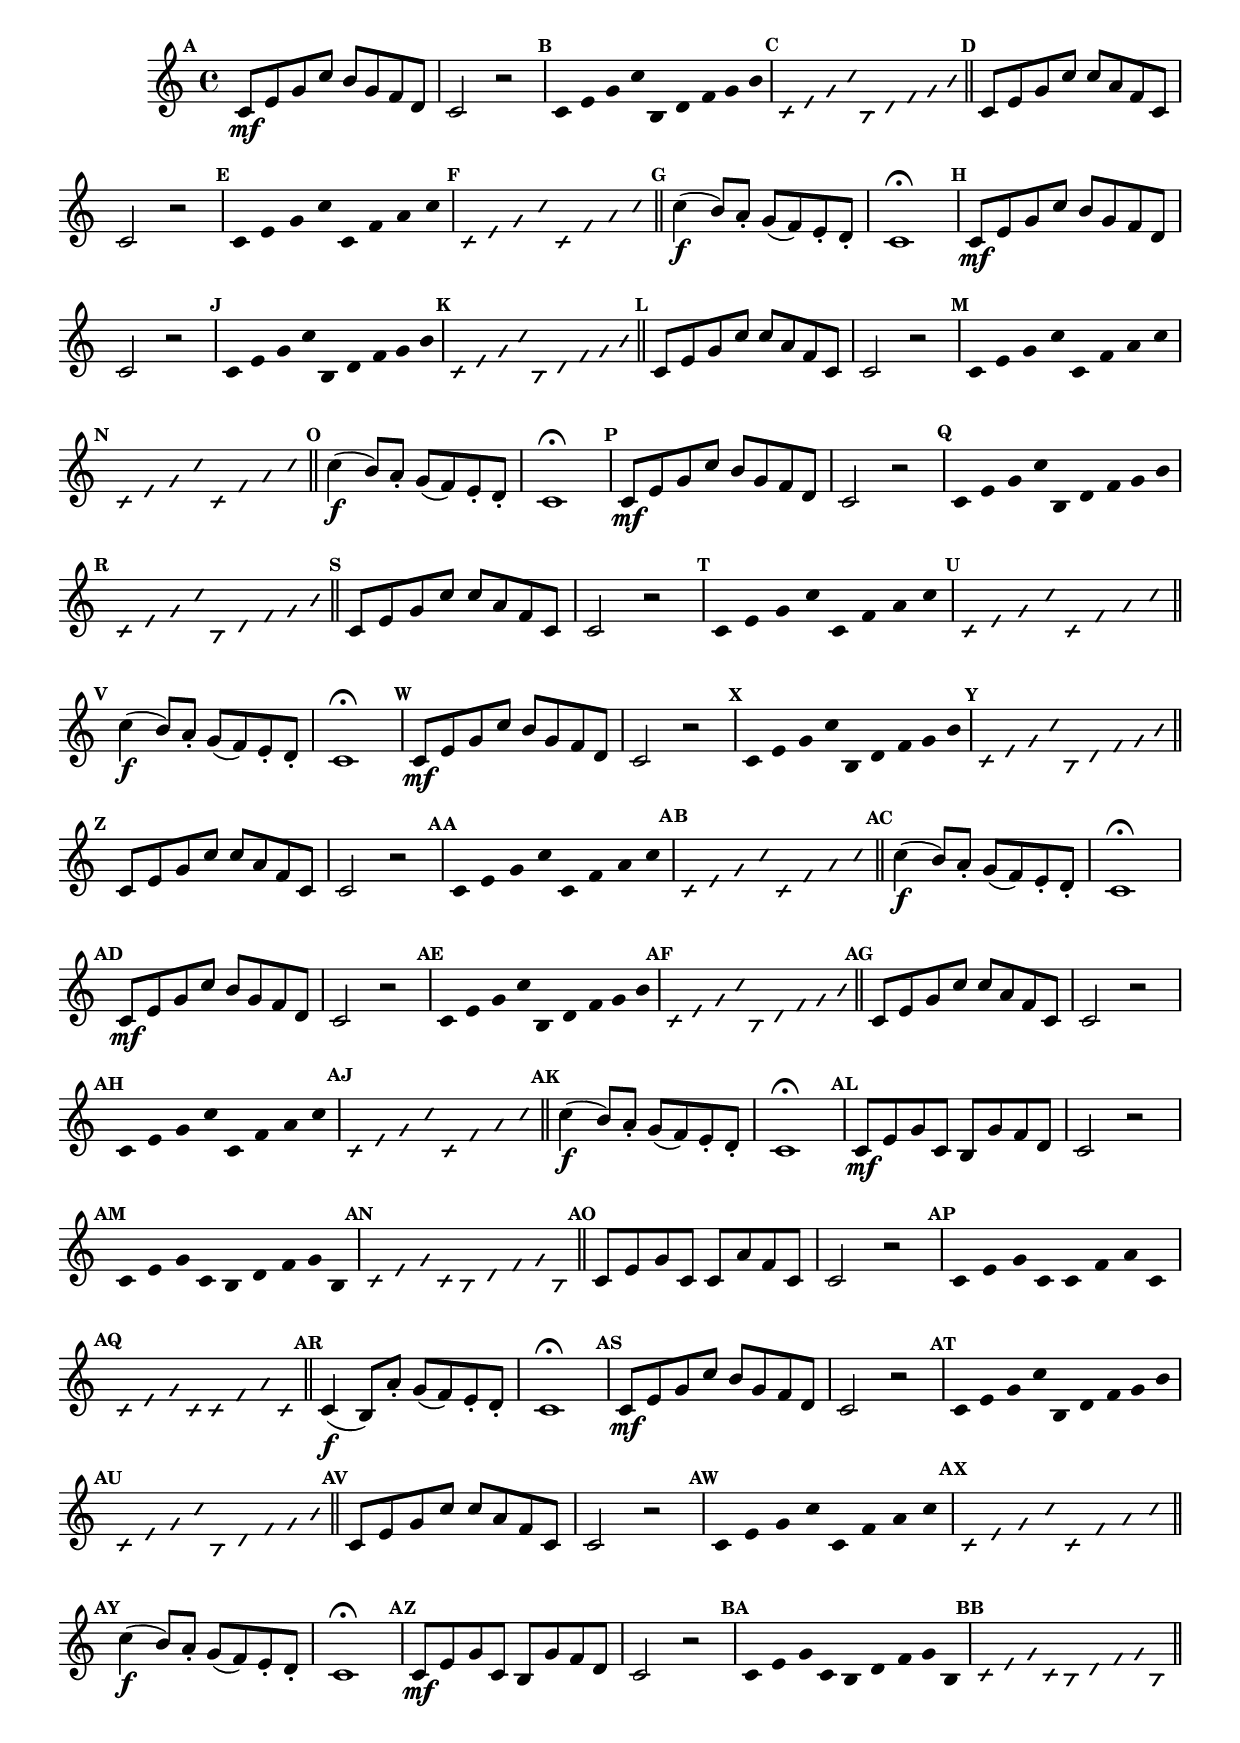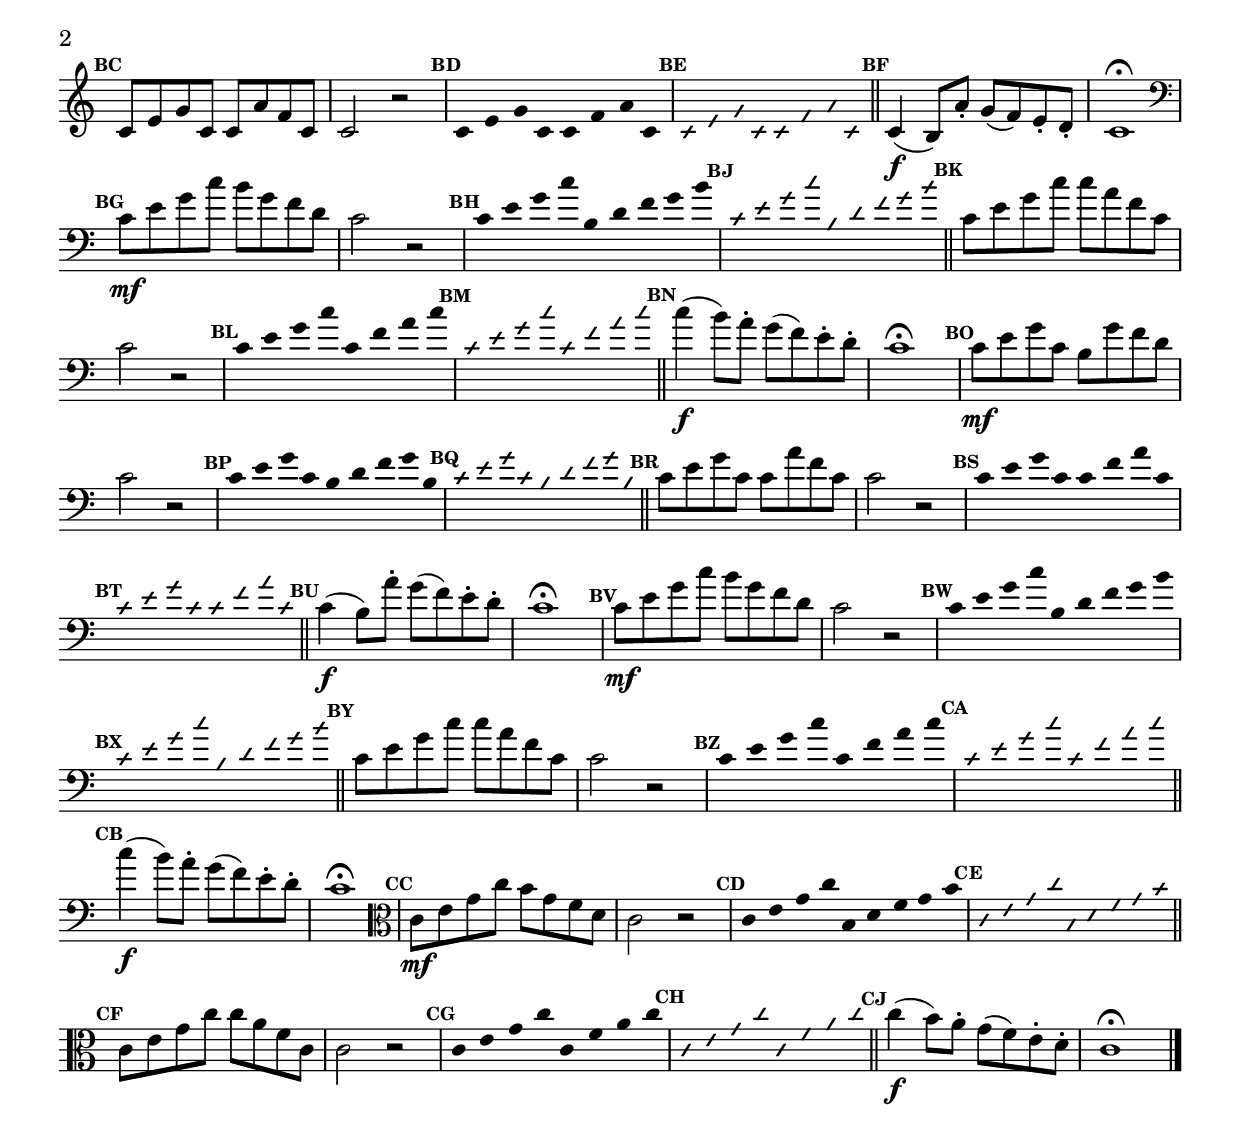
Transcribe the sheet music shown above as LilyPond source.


\version "2.14.2"

%\header { texidoc="35 - Aquecendo e Divertindo-se com a escala mixolidia" }


%INICIA INTERVALOS 

\relative c' {

  \override Score.BarNumber #'transparent = ##t
  \override Score.RehearsalMark #'font-size = #-2
                                %\override Score.RehearsalMark #'font-family = #'
  \set Score.markFormatter = #format-mark-numbers
  \key c \major

                                % CLARINETE

  \tag #'cl {

    \mark \default c8\mf e g c b g f d c2 r


    \override Stem #'transparent = ##t
    \override Beam #'transparent = ##t
    \override Voice.NoteHead #'stencil = #ly:text-interface::print
    \override Voice.NoteHead #'text = #(make-musicglyph-markup "noteheads.s2")

    \mark \default c4*4/9 e g c b, d f g b

    \override NoteHead #'style = #'slash
    \override NoteHead #'font-size = #-5
    \override Voice.NoteHead #'stencil = #ly:text-interface::print
    \override Voice.NoteHead #'text = #(make-musicglyph-markup "noteheads.s2slash")

    \mark \default c,4*4/9 e g c b, d f g b

    \revert NoteHead #'style
    \revert Stem #'transparent 
    \revert Beam #'transparent
    \revert NoteHead #'font-size
    \revert Voice.NoteHead #'stencil

    \revert Voice.NoteHead #'text
    \bar "||"

    \mark \default c,8 e g c c a f c c2 r

    \override Stem #'transparent = ##t
    \override Beam #'transparent = ##t
    \override Voice.NoteHead #'stencil = #ly:text-interface::print
    \override Voice.NoteHead #'text = #(make-musicglyph-markup "noteheads.s2")

    \mark \default c8 e g c c, f a c

    \override NoteHead #'style = #'slash
    \override NoteHead #'font-size = #-5
    \override Voice.NoteHead #'stencil = #ly:text-interface::print
    \override Voice.NoteHead #'text = #(make-musicglyph-markup "noteheads.s2slash")

    \mark \default c,8 e g c c, f a c

    \revert NoteHead #'style
    \revert Stem #'transparent 
    \revert Beam #'transparent
    \revert NoteHead #'font-size
    \revert Voice.NoteHead #'stencil

    \revert Voice.NoteHead #'text
    \bar "||"


    \mark \default c4\f( b8) a-. g( f) e-. d-. c1\fermata



  }

                                % FLAUTA

  \tag #'fl {

    \mark \default c8\mf e g c b g f d c2 r


    \override Stem #'transparent = ##t
    \override Beam #'transparent = ##t
    \override Voice.NoteHead #'stencil = #ly:text-interface::print
    \override Voice.NoteHead #'text = #(make-musicglyph-markup "noteheads.s2")

    \mark \default c4*4/9 e g c b, d f g b

    \override NoteHead #'style = #'slash
    \override NoteHead #'font-size = #-5
    \override Voice.NoteHead #'stencil = #ly:text-interface::print
    \override Voice.NoteHead #'text = #(make-musicglyph-markup "noteheads.s2slash")

    \mark \default c,4*4/9 e g c b, d f g b

    \revert NoteHead #'style
    \revert Stem #'transparent 
    \revert Beam #'transparent
    \revert NoteHead #'font-size
    \revert Voice.NoteHead #'stencil

    \revert Voice.NoteHead #'text
    \bar "||"

    \mark \default c,8 e g c c a f c c2 r

    \override Stem #'transparent = ##t
    \override Beam #'transparent = ##t
    \override Voice.NoteHead #'stencil = #ly:text-interface::print
    \override Voice.NoteHead #'text = #(make-musicglyph-markup "noteheads.s2")

    \mark \default c8 e g c c, f a c

    \override NoteHead #'style = #'slash
    \override NoteHead #'font-size = #-5
    \override Voice.NoteHead #'stencil = #ly:text-interface::print
    \override Voice.NoteHead #'text = #(make-musicglyph-markup "noteheads.s2slash")

    \mark \default c,8 e g c c, f a c

    \revert NoteHead #'style
    \revert Stem #'transparent 
    \revert Beam #'transparent
    \revert NoteHead #'font-size
    \revert Voice.NoteHead #'stencil

    \revert Voice.NoteHead #'text
    \bar "||"


    \mark \default c4\f( b8) a-. g( f) e-. d-. c1\fermata



  }

                                % OBOÉ

  \tag #'ob {

    \mark \default c8\mf e g c b g f d c2 r


    \override Stem #'transparent = ##t
    \override Beam #'transparent = ##t
    \override Voice.NoteHead #'stencil = #ly:text-interface::print
    \override Voice.NoteHead #'text = #(make-musicglyph-markup "noteheads.s2")

    \mark \default c4*4/9 e g c b, d f g b

    \override NoteHead #'style = #'slash
    \override NoteHead #'font-size = #-5
    \override Voice.NoteHead #'stencil = #ly:text-interface::print
    \override Voice.NoteHead #'text = #(make-musicglyph-markup "noteheads.s2slash")

    \mark \default c,4*4/9 e g c b, d f g b

    \revert NoteHead #'style
    \revert Stem #'transparent 
    \revert Beam #'transparent
    \revert NoteHead #'font-size
    \revert Voice.NoteHead #'stencil

    \revert Voice.NoteHead #'text
    \bar "||"

    \mark \default c,8 e g c c a f c c2 r

    \override Stem #'transparent = ##t
    \override Beam #'transparent = ##t
    \override Voice.NoteHead #'stencil = #ly:text-interface::print
    \override Voice.NoteHead #'text = #(make-musicglyph-markup "noteheads.s2")

    \mark \default c8 e g c c, f a c

    \override NoteHead #'style = #'slash
    \override NoteHead #'font-size = #-5
    \override Voice.NoteHead #'stencil = #ly:text-interface::print
    \override Voice.NoteHead #'text = #(make-musicglyph-markup "noteheads.s2slash")

    \mark \default c,8 e g c c, f a c

    \revert NoteHead #'style
    \revert Stem #'transparent 
    \revert Beam #'transparent
    \revert NoteHead #'font-size
    \revert Voice.NoteHead #'stencil

    \revert Voice.NoteHead #'text
    \bar "||"


    \mark \default c4\f( b8) a-. g( f) e-. d-. c1\fermata



  }

                                % SAX ALTO

  \tag #'saxa {

    \mark \default c8\mf e g c b g f d c2 r


    \override Stem #'transparent = ##t
    \override Beam #'transparent = ##t
    \override Voice.NoteHead #'stencil = #ly:text-interface::print
    \override Voice.NoteHead #'text = #(make-musicglyph-markup "noteheads.s2")

    \mark \default c4*4/9 e g c b, d f g b

    \override NoteHead #'style = #'slash
    \override NoteHead #'font-size = #-5
    \override Voice.NoteHead #'stencil = #ly:text-interface::print
    \override Voice.NoteHead #'text = #(make-musicglyph-markup "noteheads.s2slash")

    \mark \default c,4*4/9 e g c b, d f g b

    \revert NoteHead #'style
    \revert Stem #'transparent 
    \revert Beam #'transparent
    \revert NoteHead #'font-size
    \revert Voice.NoteHead #'stencil

    \revert Voice.NoteHead #'text
    \bar "||"

    \mark \default c,8 e g c c a f c c2 r

    \override Stem #'transparent = ##t
    \override Beam #'transparent = ##t
    \override Voice.NoteHead #'stencil = #ly:text-interface::print
    \override Voice.NoteHead #'text = #(make-musicglyph-markup "noteheads.s2")

    \mark \default c8 e g c c, f a c

    \override NoteHead #'style = #'slash
    \override NoteHead #'font-size = #-5
    \override Voice.NoteHead #'stencil = #ly:text-interface::print
    \override Voice.NoteHead #'text = #(make-musicglyph-markup "noteheads.s2slash")

    \mark \default c,8 e g c c, f a c

    \revert NoteHead #'style
    \revert Stem #'transparent 
    \revert Beam #'transparent
    \revert NoteHead #'font-size
    \revert Voice.NoteHead #'stencil

    \revert Voice.NoteHead #'text
    \bar "||"


    \mark \default c4\f( b8) a-. g( f) e-. d-. c1\fermata



  }

                                % SAX TENOR

  \tag #'saxt {

    \mark \default c8\mf e g c b g f d c2 r


    \override Stem #'transparent = ##t
    \override Beam #'transparent = ##t
    \override Voice.NoteHead #'stencil = #ly:text-interface::print
    \override Voice.NoteHead #'text = #(make-musicglyph-markup "noteheads.s2")

    \mark \default c4*4/9 e g c b, d f g b

    \override NoteHead #'style = #'slash
    \override NoteHead #'font-size = #-5
    \override Voice.NoteHead #'stencil = #ly:text-interface::print
    \override Voice.NoteHead #'text = #(make-musicglyph-markup "noteheads.s2slash")

    \mark \default c,4*4/9 e g c b, d f g b

    \revert NoteHead #'style
    \revert Stem #'transparent 
    \revert Beam #'transparent
    \revert NoteHead #'font-size
    \revert Voice.NoteHead #'stencil

    \revert Voice.NoteHead #'text
    \bar "||"

    \mark \default c,8 e g c c a f c c2 r

    \override Stem #'transparent = ##t
    \override Beam #'transparent = ##t
    \override Voice.NoteHead #'stencil = #ly:text-interface::print
    \override Voice.NoteHead #'text = #(make-musicglyph-markup "noteheads.s2")

    \mark \default c8 e g c c, f a c

    \override NoteHead #'style = #'slash
    \override NoteHead #'font-size = #-5
    \override Voice.NoteHead #'stencil = #ly:text-interface::print
    \override Voice.NoteHead #'text = #(make-musicglyph-markup "noteheads.s2slash")

    \mark \default c,8 e g c c, f a c

    \revert NoteHead #'style
    \revert Stem #'transparent 
    \revert Beam #'transparent
    \revert NoteHead #'font-size
    \revert Voice.NoteHead #'stencil

    \revert Voice.NoteHead #'text
    \bar "||"


    \mark \default c4\f( b8) a-. g( f) e-. d-. c1\fermata



  }

                                % SAX GENES

  \tag #'saxg {

    \mark \default c8\mf e g c, b g' f d c2 r


    \override Stem #'transparent = ##t
    \override Beam #'transparent = ##t
    \override Voice.NoteHead #'stencil = #ly:text-interface::print
    \override Voice.NoteHead #'text = #(make-musicglyph-markup "noteheads.s2")

    \mark \default c4*4/9 e g c, b d f g b,

    \override NoteHead #'style = #'slash
    \override NoteHead #'font-size = #-5
    \override Voice.NoteHead #'stencil = #ly:text-interface::print
    \override Voice.NoteHead #'text = #(make-musicglyph-markup "noteheads.s2slash")

    \mark \default c4*4/9 e g c, b d f g b,

    \revert NoteHead #'style
    \revert Stem #'transparent 
    \revert Beam #'transparent
    \revert NoteHead #'font-size
    \revert Voice.NoteHead #'stencil

    \revert Voice.NoteHead #'text
    \bar "||"

    \mark \default c8 e g c, c a' f c c2 r

    \override Stem #'transparent = ##t
    \override Beam #'transparent = ##t
    \override Voice.NoteHead #'stencil = #ly:text-interface::print
    \override Voice.NoteHead #'text = #(make-musicglyph-markup "noteheads.s2")

    \mark \default c8 e g c, c f a c,

    \override NoteHead #'style = #'slash
    \override NoteHead #'font-size = #-5
    \override Voice.NoteHead #'stencil = #ly:text-interface::print
    \override Voice.NoteHead #'text = #(make-musicglyph-markup "noteheads.s2slash")

    \mark \default c8 e g c, c f a c,

    \revert NoteHead #'style
    \revert Stem #'transparent 
    \revert Beam #'transparent
    \revert NoteHead #'font-size
    \revert Voice.NoteHead #'stencil

    \revert Voice.NoteHead #'text
    \bar "||"


    \mark \default c4\f( b8) a'-. g( f) e-. d-. c1\fermata



  }

                                % TROMPETE

  \tag #'tpt {

    \mark \default c8\mf e g c b g f d c2 r


    \override Stem #'transparent = ##t
    \override Beam #'transparent = ##t
    \override Voice.NoteHead #'stencil = #ly:text-interface::print
    \override Voice.NoteHead #'text = #(make-musicglyph-markup "noteheads.s2")

    \mark \default c4*4/9 e g c b, d f g b

    \override NoteHead #'style = #'slash
    \override NoteHead #'font-size = #-5
    \override Voice.NoteHead #'stencil = #ly:text-interface::print
    \override Voice.NoteHead #'text = #(make-musicglyph-markup "noteheads.s2slash")

    \mark \default c,4*4/9 e g c b, d f g b

    \revert NoteHead #'style
    \revert Stem #'transparent 
    \revert Beam #'transparent
    \revert NoteHead #'font-size
    \revert Voice.NoteHead #'stencil

    \revert Voice.NoteHead #'text
    \bar "||"

    \mark \default c,8 e g c c a f c c2 r

    \override Stem #'transparent = ##t
    \override Beam #'transparent = ##t
    \override Voice.NoteHead #'stencil = #ly:text-interface::print
    \override Voice.NoteHead #'text = #(make-musicglyph-markup "noteheads.s2")

    \mark \default c8 e g c c, f a c

    \override NoteHead #'style = #'slash
    \override NoteHead #'font-size = #-5
    \override Voice.NoteHead #'stencil = #ly:text-interface::print
    \override Voice.NoteHead #'text = #(make-musicglyph-markup "noteheads.s2slash")

    \mark \default c,8 e g c c, f a c

    \revert NoteHead #'style
    \revert Stem #'transparent 
    \revert Beam #'transparent
    \revert NoteHead #'font-size
    \revert Voice.NoteHead #'stencil

    \revert Voice.NoteHead #'text
    \bar "||"


    \mark \default c4\f( b8) a-. g( f) e-. d-. c1\fermata



  }

                                % TROMPA

  \tag #'tpa {

    \mark \default c8\mf e g c, b g' f d c2 r


    \override Stem #'transparent = ##t
    \override Beam #'transparent = ##t
    \override Voice.NoteHead #'stencil = #ly:text-interface::print
    \override Voice.NoteHead #'text = #(make-musicglyph-markup "noteheads.s2")

    \mark \default c4*4/9 e g c, b d f g b,

    \override NoteHead #'style = #'slash
    \override NoteHead #'font-size = #-5
    \override Voice.NoteHead #'stencil = #ly:text-interface::print
    \override Voice.NoteHead #'text = #(make-musicglyph-markup "noteheads.s2slash")

    \mark \default c4*4/9 e g c, b d f g b,

    \revert NoteHead #'style
    \revert Stem #'transparent 
    \revert Beam #'transparent
    \revert NoteHead #'font-size
    \revert Voice.NoteHead #'stencil

    \revert Voice.NoteHead #'text
    \bar "||"

    \mark \default c8 e g c, c a' f c c2 r

    \override Stem #'transparent = ##t
    \override Beam #'transparent = ##t
    \override Voice.NoteHead #'stencil = #ly:text-interface::print
    \override Voice.NoteHead #'text = #(make-musicglyph-markup "noteheads.s2")

    \mark \default c8 e g c, c f a c,

    \override NoteHead #'style = #'slash
    \override NoteHead #'font-size = #-5
    \override Voice.NoteHead #'stencil = #ly:text-interface::print
    \override Voice.NoteHead #'text = #(make-musicglyph-markup "noteheads.s2slash")

    \mark \default c8 e g c, c f a c,

    \revert NoteHead #'style
    \revert Stem #'transparent 
    \revert Beam #'transparent
    \revert NoteHead #'font-size
    \revert Voice.NoteHead #'stencil

    \revert Voice.NoteHead #'text
    \bar "||"


    \mark \default c4\f( b8) a'-. g( f) e-. d-. c1\fermata



  }


                                % TROMBONE

  \tag #'tbn {
    \clef bass

    \mark \default c8\mf e g c b g f d c2 r


    \override Stem #'transparent = ##t
    \override Beam #'transparent = ##t
    \override Voice.NoteHead #'stencil = #ly:text-interface::print
    \override Voice.NoteHead #'text = #(make-musicglyph-markup "noteheads.s2")

    \mark \default c4*4/9 e g c b, d f g b

    \override NoteHead #'style = #'slash
    \override NoteHead #'font-size = #-5
    \override Voice.NoteHead #'stencil = #ly:text-interface::print
    \override Voice.NoteHead #'text = #(make-musicglyph-markup "noteheads.s2slash")

    \mark \default c,4*4/9 e g c b, d f g b

    \revert NoteHead #'style
    \revert Stem #'transparent 
    \revert Beam #'transparent
    \revert NoteHead #'font-size
    \revert Voice.NoteHead #'stencil

    \revert Voice.NoteHead #'text
    \bar "||"

    \mark \default c,8 e g c c a f c c2 r

    \override Stem #'transparent = ##t
    \override Beam #'transparent = ##t
    \override Voice.NoteHead #'stencil = #ly:text-interface::print
    \override Voice.NoteHead #'text = #(make-musicglyph-markup "noteheads.s2")

    \mark \default c8 e g c c, f a c

    \override NoteHead #'style = #'slash
    \override NoteHead #'font-size = #-5
    \override Voice.NoteHead #'stencil = #ly:text-interface::print
    \override Voice.NoteHead #'text = #(make-musicglyph-markup "noteheads.s2slash")

    \mark \default c,8 e g c c, f a c

    \revert NoteHead #'style
    \revert Stem #'transparent 
    \revert Beam #'transparent
    \revert NoteHead #'font-size
    \revert Voice.NoteHead #'stencil

    \revert Voice.NoteHead #'text
    \bar "||"


    \mark \default c4\f( b8) a-. g( f) e-. d-. c1\fermata



  }

                                % TUBA MIB

  \tag #'tbamib {
    \clef bass

    \mark \default c8\mf e g c, b g' f d c2 r


    \override Stem #'transparent = ##t
    \override Beam #'transparent = ##t
    \override Voice.NoteHead #'stencil = #ly:text-interface::print
    \override Voice.NoteHead #'text = #(make-musicglyph-markup "noteheads.s2")

    \mark \default c4*4/9 e g c, b d f g b,

    \override NoteHead #'style = #'slash
    \override NoteHead #'font-size = #-5
    \override Voice.NoteHead #'stencil = #ly:text-interface::print
    \override Voice.NoteHead #'text = #(make-musicglyph-markup "noteheads.s2slash")

    \mark \default c4*4/9 e g c, b d f g b,

    \revert NoteHead #'style
    \revert Stem #'transparent 
    \revert Beam #'transparent
    \revert NoteHead #'font-size
    \revert Voice.NoteHead #'stencil

    \revert Voice.NoteHead #'text
    \bar "||"

    \mark \default c8 e g c, c a' f c c2 r

    \override Stem #'transparent = ##t
    \override Beam #'transparent = ##t
    \override Voice.NoteHead #'stencil = #ly:text-interface::print
    \override Voice.NoteHead #'text = #(make-musicglyph-markup "noteheads.s2")

    \mark \default c8 e g c, c f a c,

    \override NoteHead #'style = #'slash
    \override NoteHead #'font-size = #-5
    \override Voice.NoteHead #'stencil = #ly:text-interface::print
    \override Voice.NoteHead #'text = #(make-musicglyph-markup "noteheads.s2slash")

    \mark \default c8 e g c, c f a c,

    \revert NoteHead #'style
    \revert Stem #'transparent 
    \revert Beam #'transparent
    \revert NoteHead #'font-size
    \revert Voice.NoteHead #'stencil

    \revert Voice.NoteHead #'text
    \bar "||"


    \mark \default c4\f( b8) a'-. g( f) e-. d-. c1\fermata



  }

                                % TUBA SIB

  \tag #'tbasib {
    \clef bass

    \mark \default c8\mf e g c b g f d c2 r


    \override Stem #'transparent = ##t
    \override Beam #'transparent = ##t
    \override Voice.NoteHead #'stencil = #ly:text-interface::print
    \override Voice.NoteHead #'text = #(make-musicglyph-markup "noteheads.s2")

    \mark \default c4*4/9 e g c b, d f g b

    \override NoteHead #'style = #'slash
    \override NoteHead #'font-size = #-5
    \override Voice.NoteHead #'stencil = #ly:text-interface::print
    \override Voice.NoteHead #'text = #(make-musicglyph-markup "noteheads.s2slash")

    \mark \default c,4*4/9 e g c b, d f g b

    \revert NoteHead #'style
    \revert Stem #'transparent 
    \revert Beam #'transparent
    \revert NoteHead #'font-size
    \revert Voice.NoteHead #'stencil

    \revert Voice.NoteHead #'text
    \bar "||"

    \mark \default c,8 e g c c a f c c2 r

    \override Stem #'transparent = ##t
    \override Beam #'transparent = ##t
    \override Voice.NoteHead #'stencil = #ly:text-interface::print
    \override Voice.NoteHead #'text = #(make-musicglyph-markup "noteheads.s2")

    \mark \default c8 e g c c, f a c

    \override NoteHead #'style = #'slash
    \override NoteHead #'font-size = #-5
    \override Voice.NoteHead #'stencil = #ly:text-interface::print
    \override Voice.NoteHead #'text = #(make-musicglyph-markup "noteheads.s2slash")

    \mark \default c,8 e g c c, f a c

    \revert NoteHead #'style
    \revert Stem #'transparent 
    \revert Beam #'transparent
    \revert NoteHead #'font-size
    \revert Voice.NoteHead #'stencil

    \revert Voice.NoteHead #'text
    \bar "||"


    \mark \default c4\f( b8) a-. g( f) e-. d-. c1\fermata



  }


                                % VIOLA

  \tag #'vla {
    \clef alto

    \mark \default c8\mf e g c b g f d c2 r


    \override Stem #'transparent = ##t
    \override Beam #'transparent = ##t
    \override Voice.NoteHead #'stencil = #ly:text-interface::print
    \override Voice.NoteHead #'text = #(make-musicglyph-markup "noteheads.s2")

    \mark \default c4*4/9 e g c b, d f g b

    \override NoteHead #'style = #'slash
    \override NoteHead #'font-size = #-5
    \override Voice.NoteHead #'stencil = #ly:text-interface::print
    \override Voice.NoteHead #'text = #(make-musicglyph-markup "noteheads.s2slash")

    \mark \default c,4*4/9 e g c b, d f g b

    \revert NoteHead #'style
    \revert Stem #'transparent 
    \revert Beam #'transparent
    \revert NoteHead #'font-size
    \revert Voice.NoteHead #'stencil

    \revert Voice.NoteHead #'text
    \bar "||"

    \mark \default c,8 e g c c a f c c2 r

    \override Stem #'transparent = ##t
    \override Beam #'transparent = ##t
    \override Voice.NoteHead #'stencil = #ly:text-interface::print
    \override Voice.NoteHead #'text = #(make-musicglyph-markup "noteheads.s2")

    \mark \default c8 e g c c, f a c

    \override NoteHead #'style = #'slash
    \override NoteHead #'font-size = #-5
    \override Voice.NoteHead #'stencil = #ly:text-interface::print
    \override Voice.NoteHead #'text = #(make-musicglyph-markup "noteheads.s2slash")

    \mark \default c,8 e g c c, f a c

    \revert NoteHead #'style
    \revert Stem #'transparent 
    \revert Beam #'transparent
    \revert NoteHead #'font-size
    \revert Voice.NoteHead #'stencil

    \revert Voice.NoteHead #'text
    \bar "||"


    \mark \default c4\f( b8) a-. g( f) e-. d-. c1\fermata



  }


                                % FINAL

  \bar "|."

}

                                %\header {  piece = \markup { \bold Parte \bold 2 }     }  

